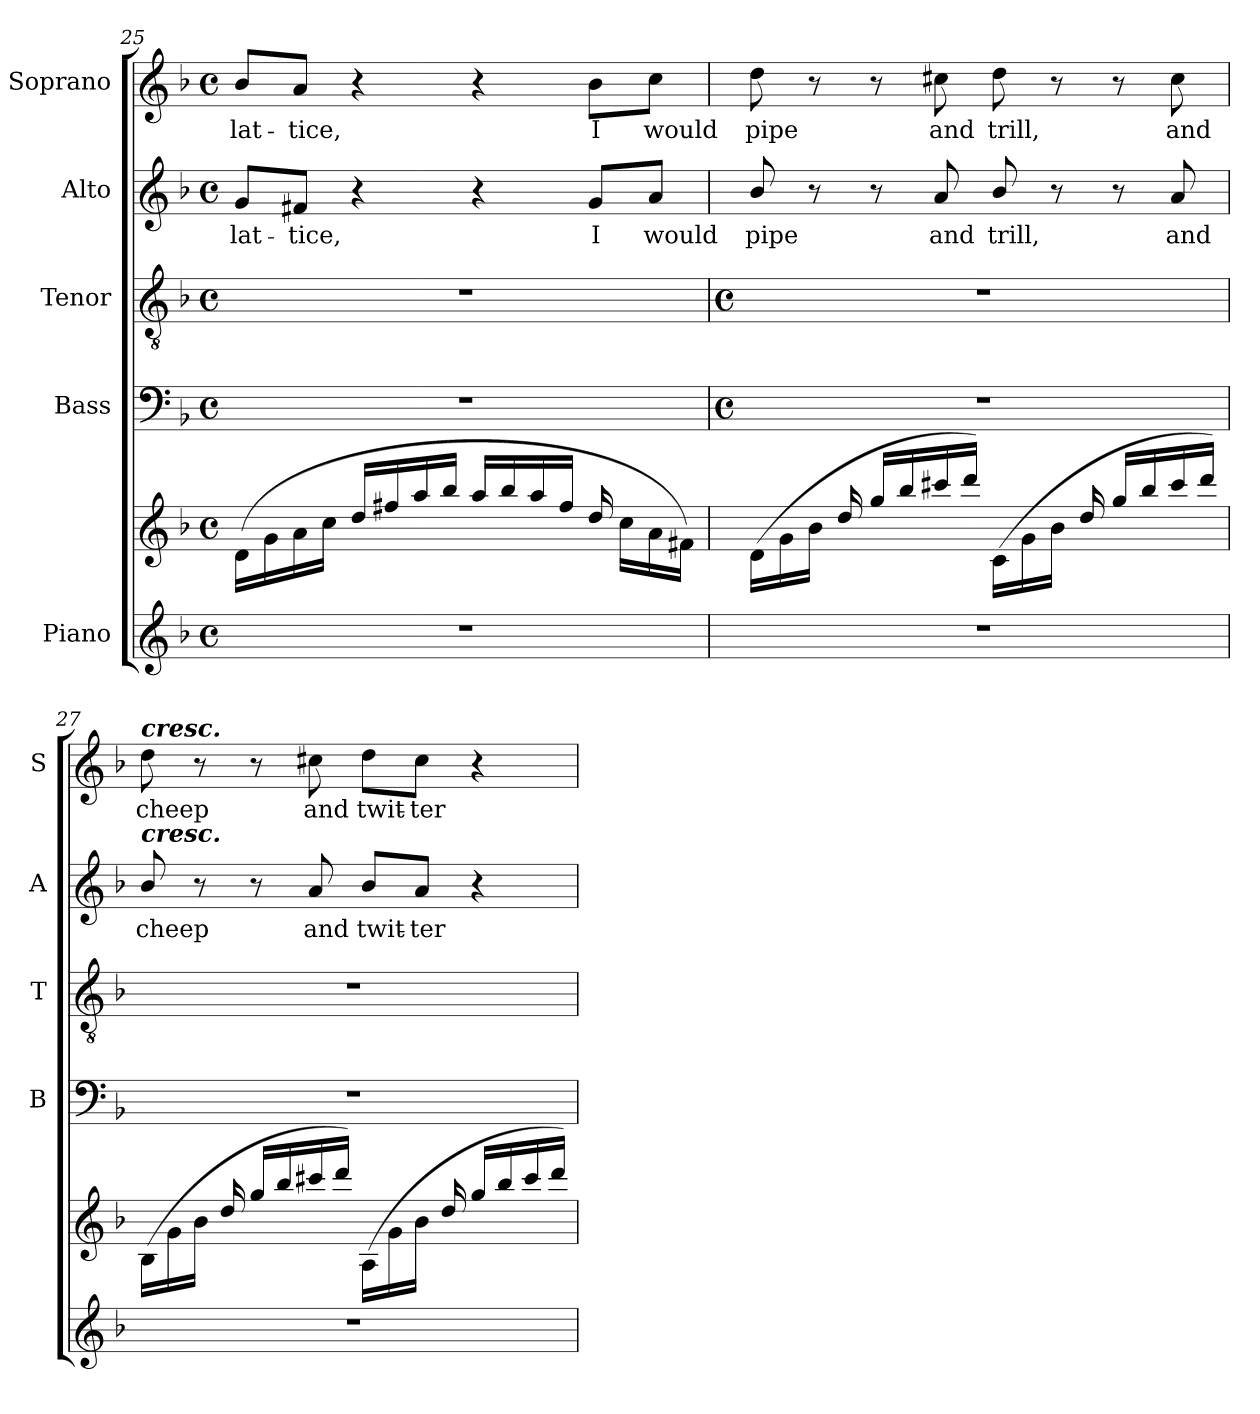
**kern	**kern	**dynam	**kern	**kern	**kern	**text	**kern	**text
*part5	*part5	*part5	*part4	*part3	*part2	*part2	*part1	*part1
*staff6	*staff5	*staff5/6	*staff4	*staff3	*staff2	*staff2	*staff1	*staff1
*I"Piano	*	*	*I"Bass	*I"Tenor	*I"Alto	*	*I"Soprano	*
*	*	*	*I'B	*I'T	*I'A	*	*I'S	*
*clefG2	*clefG2	*	*clefF4	*clefGv2	*clefG2	*	*clefG2	*
*k[b-]	*k[b-]	*	*k[b-]	*k[b-]	*k[b-]	*	*k[b-]	*
*F:	*F:	*	*F:	*F:	*F:	*	*F:	*
*M4/4	*M4/4	*	*M4/4	*M4/4	*M4/4	*	*M4/4	*
*met(c)	*met(c)	*	*met(c)	*met(c)	*met(c)	*	*met(c)	*
=25	=25	=25	=25	=25	=25	=25	=25	=25
!	!	!	!	!	!	!LO:LY:b	!	!LO:LY:b
1r	(>16d\LL	.	1r	1r	8g/L	lat-	8b-/L	lat-
.	16g\	.	.	.	.	.	.	.
!	!	!	!	!	!	!LO:LY:b	!	!LO:LY:b
.	16a\	.	.	.	8f#X/J	-tice,	8a/J	-tice,
.	16ccJJ	.	.	.	.	.	.	.
.	16dd/LL	.	.	.	4r	.	4r	.
.	16ff#X/	.	.	.	.	.	.	.
.	16aa/	.	.	.	.	.	.	.
.	16bb-/JJ	.	.	.	.	.	.	.
.	16aa/LL	.	.	.	4r	.	4r	.
.	16bb-/	.	.	.	.	.	.	.
.	16aa/	.	.	.	.	.	.	.
.	16ff#/JJ	.	.	.	.	.	.	.
!	!	!	!	!	!	!LO:LY:b	!	!LO:LY:b
.	16dd/	.	.	.	8g/L	I	8b-\L	I
.	16cc\LL	.	.	.	.	.	.	.
!	!	!	!	!	!	!LO:LY:b	!	!LO:LY:b
.	16a\	.	.	.	8a/J	would	8cc\J	would
.	16f#X\JJ)	.	.	.	.	.	.	.
!!LO:LB:g=z
=26	=26	=26	=26	=26	=26	=26	=26	=26
*	*	*	*M4/4	*M4/4	*	*	*	*
*	*	*	*met(c)	*met(c)	*	*	*	*
*	*^	*	*	*	*	*	*	*
!	!	!	!	!	!	!	!LO:LY:b	!	!LO:LY:b
1r	(<16d\LL	1ryy	.	1r	1r	8b-/	pipe	8dd	pipe
.	16g\	.	.	.	.	.	.	.	.
.	16b-JJ	.	.	.	.	8r	.	8r	.
.	16dd/	.	.	.	.	.	.	.	.
.	16gg/LL	.	.	.	.	8r	.	8r	.
.	16bb-/	.	.	.	.	.	.	.	.
!	!	!	!	!	!	!	!LO:LY:b	!	!LO:LY:b
.	16ccc#X/	.	.	.	.	8a	and	8cc#X	and
.	16ddd/JJ)	.	.	.	.	.	.	.	.
!	!	!	!	!	!	!	!LO:LY:b	!	!LO:LY:b
.	(<16c\LL	.	.	.	.	8b-/	trill,	8dd	trill,
.	16g\	.	.	.	.	.	.	.	.
.	16b-JJ	.	.	.	.	8r	.	8r	.
.	16dd/	.	.	.	.	.	.	.	.
.	16gg/LL	.	.	.	.	8r	.	8r	.
.	16bb-/	.	.	.	.	.	.	.	.
!	!	!	!	!	!	!	!LO:LY:b	!	!LO:LY:b
.	16ccc#/	.	.	.	.	8a	and	8cc#	and
.	16ddd/JJ)	.	.	.	.	.	.	.	.
=27	=27	=27	=27	=27	=27	=27	=27	=27	=27
!	!	!	!	!	!	!	!	!LO:TX:a:Bi:t=cresc.	!
!	!	!	!	!	!	!LO:TX:a:Bi:t=cresc.	!	!	!
!	!	!	!LO:HP:b	!	!	!	!LO:LY:b	!	!LO:LY:b
1r	(<16B-\LL	1ryy	<	1r	1r	8b-/	cheep	8dd	cheep
.	16g\	.	.	.	.	.	.	.	.
.	16b-JJ	.	.	.	.	8r	.	8r	.
.	16dd/	.	.	.	.	.	.	.	.
.	16gg/LL	.	.	.	.	8r	.	8r	.
.	16bb-/	.	.	.	.	.	.	.	.
!	!	!	!	!	!	!	!LO:LY:b	!	!LO:LY:b
.	16ccc#X/	.	.	.	.	8a	and	8cc#X	and
.	16ddd/JJ)	.	.	.	.	.	.	.	.
!	!	!	!	!	!	!	!LO:LY:b	!	!LO:LY:b
.	(<16A\LL	.	.	.	.	8b-/L	twit-	8dd\L	twit-
.	16g\	.	.	.	.	.	.	.	.
!	!	!	!	!	!	!	!LO:LY:b	!	!LO:LY:b
.	16b-JJ	.	.	.	.	8a/J	-ter	8cc#\J	-ter
.	16dd/	.	.	.	.	.	.	.	.
.	16gg/LL	.	.	.	.	4r	.	4r	.
.	16bb-/	.	.	.	.	.	.	.	.
.	16ccc#/	.	.	.	.	.	.	.	.
.	16ddd/JJ)	.	.	.	.	.	.	.	.
*	*v	*v	*	*	*	*	*	*	*
.	.	[	.	.	.	.	.	.
=	=	=	=	=	=	=	=	=
*-	*-	*-	*-	*-	*-	*-	*-	*-
